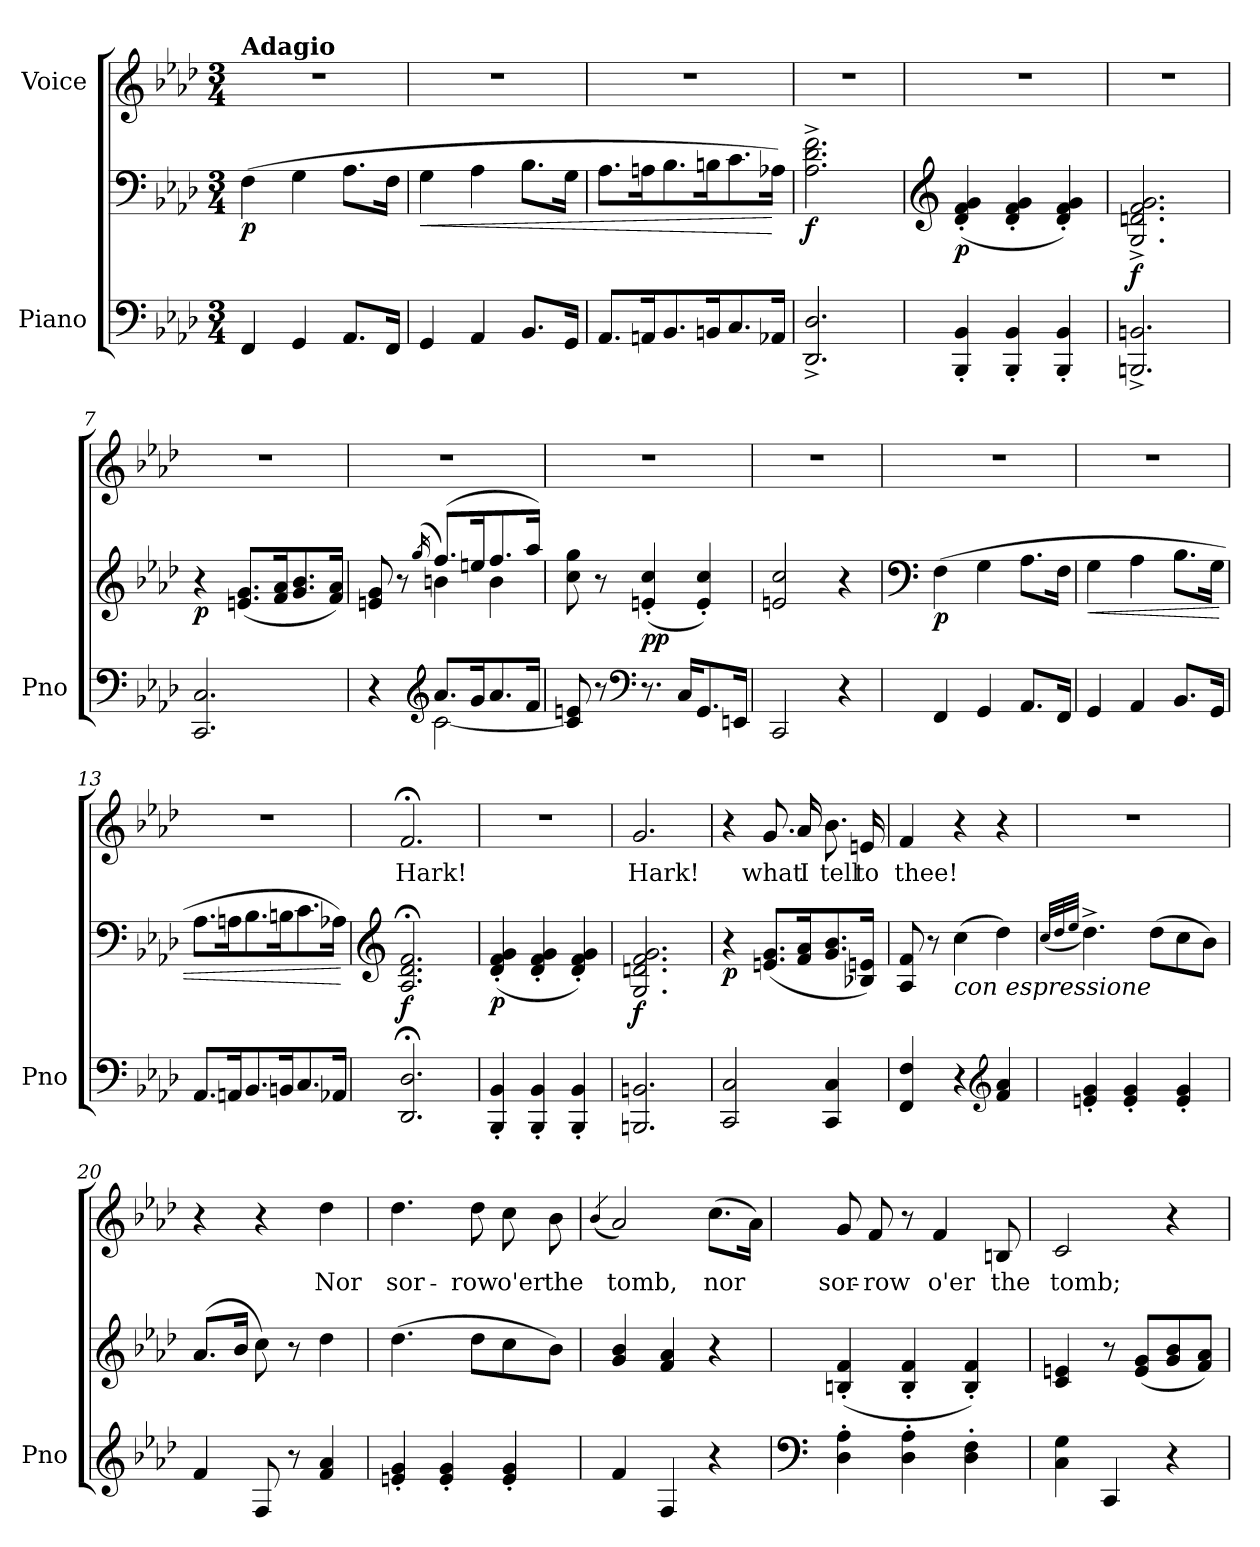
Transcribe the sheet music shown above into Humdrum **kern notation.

**kern	**kern	**dynam	**kern	**text
*part2	*part2	*part2	*part1	*part1
*staff3	*staff2	*staff2/3	*staff1	*staff1
*I"Piano	*	*	*I"Voice	*
*I'Pno	*	*	*	*
*clefF4	*clefF4	*	*clefG2	*
*k[b-e-a-d-]	*k[b-e-a-d-]	*	*k[b-e-a-d-]	*
*M3/4	*M3/4	*	*M3/4	*
=1	=1	=1	=1	=1
!	!	!	!LO:TX:a:B:t=Adagio	!
!	!	!LO:DY:b	!	!
4FF/	(>4F\	p	2.r	.
4GG/	4G\	.	.	.
8.AA-/L	8.A-\L	.	.	.
16FF/Jk	16F\Jk	.	.	.
=2	=2	=2	=2	=2
!	!	!LO:HP:b	!	!
4GG/	4G\	<	2.r	.
4AA-/	4A-\	.	.	.
8.BB-/L	8.B-\L	.	.	.
16GG/Jk	16G\Jk	.	.	.
=3	=3	=3	=3	=3
8.AA-/L	8.A-\L	.	2.r	.
16AAn/K	16An\K	.	.	.
8.BB-/	8.B-\	.	.	.
16BBn/K	16Bn\K	.	.	.
8.C/	8.c\	.	.	.
16AA-X/Jk	16A-X\Jk)	[	.	.
=4	=4	=4	=4	=4
!	!	!LO:DY:b	!	!
2.DD-/^ 2.D-/^	2.A-\^ 2.d-\^ 2.f\^	f	2.r	.
=5	=5	=5	=5	=5
*	*clefG2	*	*	*
!	!	!LO:DY:b	!	!
4BBB-/' 4BB-/'	(<4d-/' 4f/' 4g/'	p	2.r	.
4BBB-/' 4BB-/'	4d-/' 4f/' 4g/'	.	.	.
4BBB-/' 4BB-/'	4d-/' 4f/' 4g/')	.	.	.
!!LO:LB:g=z
=6	=6	=6	=6	=6
!	!	!LO:DY:b	!	!
2.BBBn/^ 2.BBn/^	2.G/^ 2.dn/^ 2.f/^ 2.g/^	f	2.r	.
=7	=7	=7	=7	=7
!	!	!LO:DY:b	!	!
2.CC/ 2.C/	4r	p	2.r	.
.	(<8.en/ 8.g/L	.	.	.
.	16f/ 16a-/K	.	.	.
.	8.g/ 8.b-/	.	.	.
.	16f/ 16a-/Jk)	.	.	.
=8	=8	=8	=8	=8
*^	*^	*	*	*
4r	4ryy	8en/ 8g/	4ryy	.	2.r	.
.	.	8r	.	.	.	.
*clefG2	*	*	*	*	*	*
.	.	(<16qgg/	.	.	.	.
8.a-/L	[2c\	(>8.ff/L)	4bn\	.	.	.
16g/K	.	16een/K	.	.	.	.
8.a-/	.	8.ff/	4b\	.	.	.
16f/Jk	.	16aa-/Jk)	.	.	.	.
*v	*v	*	*	*	*	*
*	*v	*v	*	*	*
=9	=9	=9	=9	=9
8c/] 8en/	8cc\ 8gg\	.	2.r	.
8r	8r	.	.	.
*clefF4	*	*	*	*
!	!	!LO:DY:b	!	!
8.r	(<4en/' 4cc/'	pp	.	.
16C/KL	.	.	.	.
8.GG/	4e/' 4cc/')	.	.	.
16EEn/Jk	.	.	.	.
=10	=10	=10	=10	=10
2CC/	2en/ 2cc/	.	2.r	.
4r	4r	.	.	.
!!LO:LB:g=z
=11	=11	=11	=11	=11
*	*clefF4	*	*	*
!	!	!LO:DY:b	!	!
4FF/	(>4F\	p	2.r	.
4GG/	4G\	.	.	.
8.AA-/L	8.A-\L	.	.	.
16FF/Jk	16F\Jk	.	.	.
=12	=12	=12	=12	=12
!	!	!LO:HP:b	!	!
4GG/	4G\	<	2.r	.
4AA-/	4A-\	.	.	.
8.BB-/L	8.B-\L	.	.	.
16GG/Jk	16G\Jk	.	.	.
=13	=13	=13	=13	=13
8.AA-/L	8.A-\L	.	2.r	.
16AAn/K	16An\K	.	.	.
8.BB-/	8.B-\	.	.	.
16BBn/K	16Bn\K	.	.	.
8.C/	8.c\	.	.	.
16AA-X/Jk	16A-X\Jk)	.	.	.
.	.	[	.	.
=14	=14	=14	=14	=14
*	*clefG2	*	*	*
!	!	!LO:DY:b	!	!LO:LY:b
2.DD-/; 2.D-/;	2.A-/;< 2.d-/;< 2.f/;<	f	2.f;</	Hark!
=15	=15	=15	=15	=15
!	!	!LO:DY:b	!	!
4BBB-/' 4BB-/'	(<4d-/' 4f/' 4g/'	p	2.r	.
4BBB-/' 4BB-/'	4d-/' 4f/' 4g/'	.	.	.
4BBB-/' 4BB-/'	4d-/' 4f/' 4g/')	.	.	.
=16	=16	=16	=16	=16
!	!	!LO:DY:b	!	!LO:LY:b
2.BBBn/ 2.BBn/	2.G/ 2.dn/ 2.f/ 2.g/	f	2.g/	Hark!
!!LO:PB:g=z
=17	=17	=17	=17	=17
!	!	!LO:DY:b	!	!
2CC/ 2C/	4r	p	4r	.
!	!	!	!	!LO:LY:b
.	(<8.en/ 8.g/L	.	8.g/	what
!	!	!	!	!LO:LY:b
.	16f/ 16a-/K	.	16a-/	I
!	!	!	!	!LO:LY:b
4CC/ 4C/	8.g/ 8.b-/	.	8.b-\	tell
!	!	!	!	!LO:LY:b
.	16B-X/ 16en/Jk)	.	16en/	to
=18	=18	=18	=18	=18
!	!	!	!	!LO:LY:b
4FF/ 4F/	8A-/ 8f/	.	4f/	thee!
.	8r	.	.	.
!	!LO:TX:b:i:t=con espressione	!	!	!
4r	(>4cc\	.	4r	.
*clefG2	*	*	*	*
4f/ 4a-/	4dd-\)	.	4r	.
=19	=19	=19	=19	=19
.	(<32qcc/LLL	.	.	.
.	32qdd-/	.	.	.
.	32qee-/JJJ	.	.	.
4en/' 4g/'	4.dd-^\)	.	2.r	.
4e/' 4g/'	.	.	.	.
.	(>8dd-\L	.	.	.
4e/' 4g/'	8cc\	.	.	.
.	8b-\J)	.	.	.
=20	=20	=20	=20	=20
4f/	(<8.a-/L	.	4r	.
.	16b-/Jk	.	.	.
8F/	8cc\)	.	4r	.
8r	8r	.	.	.
!	!	!	!	!LO:LY:b
4f/ 4a-/	4dd-\	.	4dd-\	Nor
=21	=21	=21	=21	=21
!	!	!	!	!LO:LY:b
4en/' 4g/'	(>4.dd-\	.	4.dd-\	sor-
4e/' 4g/'	.	.	.	.
!	!	!	!	!LO:LY:b
.	8dd-\L	.	8dd-\	-row
!	!	!	!	!LO:LY:b
4e/' 4g/'	8cc\	.	8cc\	o'er
!	!	!	!	!LO:LY:b
.	8b-\J)	.	8b-\	the
!!LO:LB:g=z
=22	=22	=22	=22	=22
.	.	.	(<4qb-/	.
!	!	!	!	!LO:LY:b
4f/	4g/ 4b-/	.	2a-/)	tomb,
4F/	4f/ 4a-/	.	.	.
!	!	!	!	!LO:LY:b
4r	4r	.	(>8.cc\L	nor
.	.	.	16a-\Jk)	.
=23	=23	=23	=23	=23
*clefF4	*	*	*	*
!	!	!	!	!LO:LY:b
4D-\' 4A-\'	(>4Bn/' 4f/'	.	8g/	sor-
!	!	!	!	!LO:LY:b
.	.	.	8f/	-row
4D-\' 4A-\'	4B/' 4f/'	.	8r	.
!	!	!	!	!LO:LY:b
.	.	.	4f/	o'er
4D-\' 4F\'	4B/' 4f/')	.	.	.
!	!	!	!	!LO:LY:b
.	.	.	8Bn/	the
=24	=24	=24	=24	=24
!	!	!	!	!LO:LY:b
4C\ 4G\	4c/ 4en/	.	2c/	tomb;
4CC/	8r	.	.	.
.	(<8e/ 8g/L	.	.	.
4r	8g/ 8b-/	.	4r	.
.	8f/ 8a-/J)	.	.	.
=	=	=	=	=
*-	*-	*-	*-	*-
